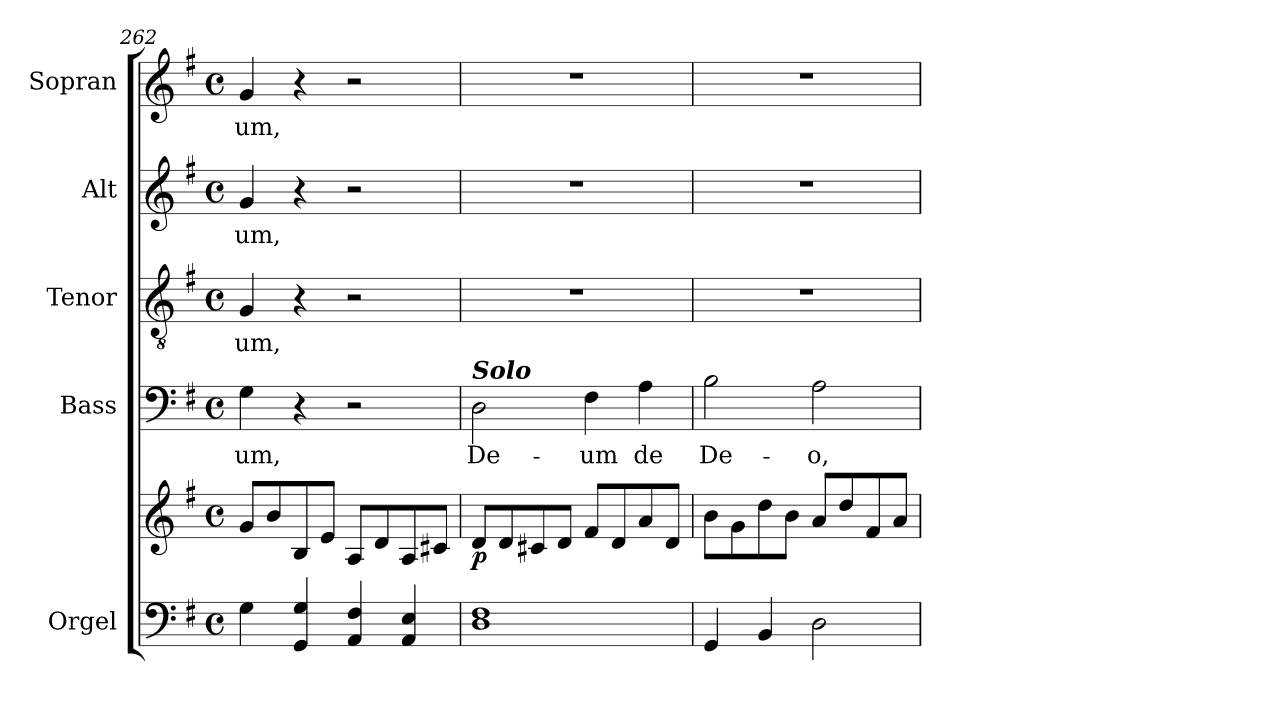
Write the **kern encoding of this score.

**kern	**kern	**dynam	**kern	**text	**kern	**text	**kern	**text	**kern	**text
*part5	*part5	*part5	*part4	*part4	*part3	*part3	*part2	*part2	*part1	*part1
*staff6	*staff5	*staff5/6	*staff4	*staff4	*staff3	*staff3	*staff2	*staff2	*staff1	*staff1
*I"Orgel	*	*	*I"Bass	*	*I"Tenor	*	*I"Alt	*	*I"Sopran	*
*I'Org.	*	*	*I'B	*	*I'T	*	*I'A	*	*I'S	*
*clefF4	*clefG2	*	*clefF4	*	*clefGv2	*	*clefG2	*	*clefG2	*
*k[f#]	*k[f#]	*	*k[f#]	*	*k[f#]	*	*k[f#]	*	*k[f#]	*
*G:	*G:	*	*G:	*	*G:	*	*G:	*	*G:	*
*M4/4	*M4/4	*	*M4/4	*	*M4/4	*	*M4/4	*	*M4/4	*
*met(c)	*met(c)	*	*met(c)	*	*met(c)	*	*met(c)	*	*met(c)	*
=262	=262	=262	=262	=262	=262	=262	=262	=262	=262	=262
!	!	!	!	!LO:LY:b	!	!LO:LY:b	!	!LO:LY:b	!	!LO:LY:b
4G\	8g/L	.	4G\	-um,	4G/	-um,	4g/	-um,	4g/	-um,
.	8b/	.	.	.	.	.	.	.	.	.
4GG/ 4G/	8B/	.	4r	.	4r	.	4r	.	4r	.
.	8e/J	.	.	.	.	.	.	.	.	.
4AA/ 4F#/	8A/L	.	2r	.	2r	.	2r	.	2r	.
.	8d/	.	.	.	.	.	.	.	.	.
4AA/ 4E/	8A/	.	.	.	.	.	.	.	.	.
.	8c#X/J	.	.	.	.	.	.	.	.	.
=263	=263	=263	=263	=263	=263	=263	=263	=263	=263	=263
!	!	!	!LO:TX:a:Bi:t=Solo	!	!	!	!	!	!	!
!	!	!LO:DY:b	!	!LO:LY:b	!	!	!	!	!	!
1D 1F#	8d/L	p	2D\	De-	1r	.	1r	.	1r	.
.	8d/	.	.	.	.	.	.	.	.	.
.	8c#X/	.	.	.	.	.	.	.	.	.
.	8d/J	.	.	.	.	.	.	.	.	.
!	!	!	!	!LO:LY:b	!	!	!	!	!	!
.	8f#/L	.	4F#\	-um	.	.	.	.	.	.
.	8d/	.	.	.	.	.	.	.	.	.
!	!	!	!	!LO:LY:b	!	!	!	!	!	!
.	8a/	.	4A\	de	.	.	.	.	.	.
.	8d/J	.	.	.	.	.	.	.	.	.
=264	=264	=264	=264	=264	=264	=264	=264	=264	=264	=264
!	!	!	!	!LO:LY:b	!	!	!	!	!	!
4GG/	8b\L	.	2B\	De-	1r	.	1r	.	1r	.
.	8g\	.	.	.	.	.	.	.	.	.
4BB/	8dd\	.	.	.	.	.	.	.	.	.
.	8b\J	.	.	.	.	.	.	.	.	.
!	!	!	!	!LO:LY:b	!	!	!	!	!	!
2D\	8a/L	.	2A\	-o,	.	.	.	.	.	.
.	8dd/	.	.	.	.	.	.	.	.	.
.	8f#/	.	.	.	.	.	.	.	.	.
.	8a/J	.	.	.	.	.	.	.	.	.
=	=	=	=	=	=	=	=	=	=	=
*-	*-	*-	*-	*-	*-	*-	*-	*-	*-	*-
